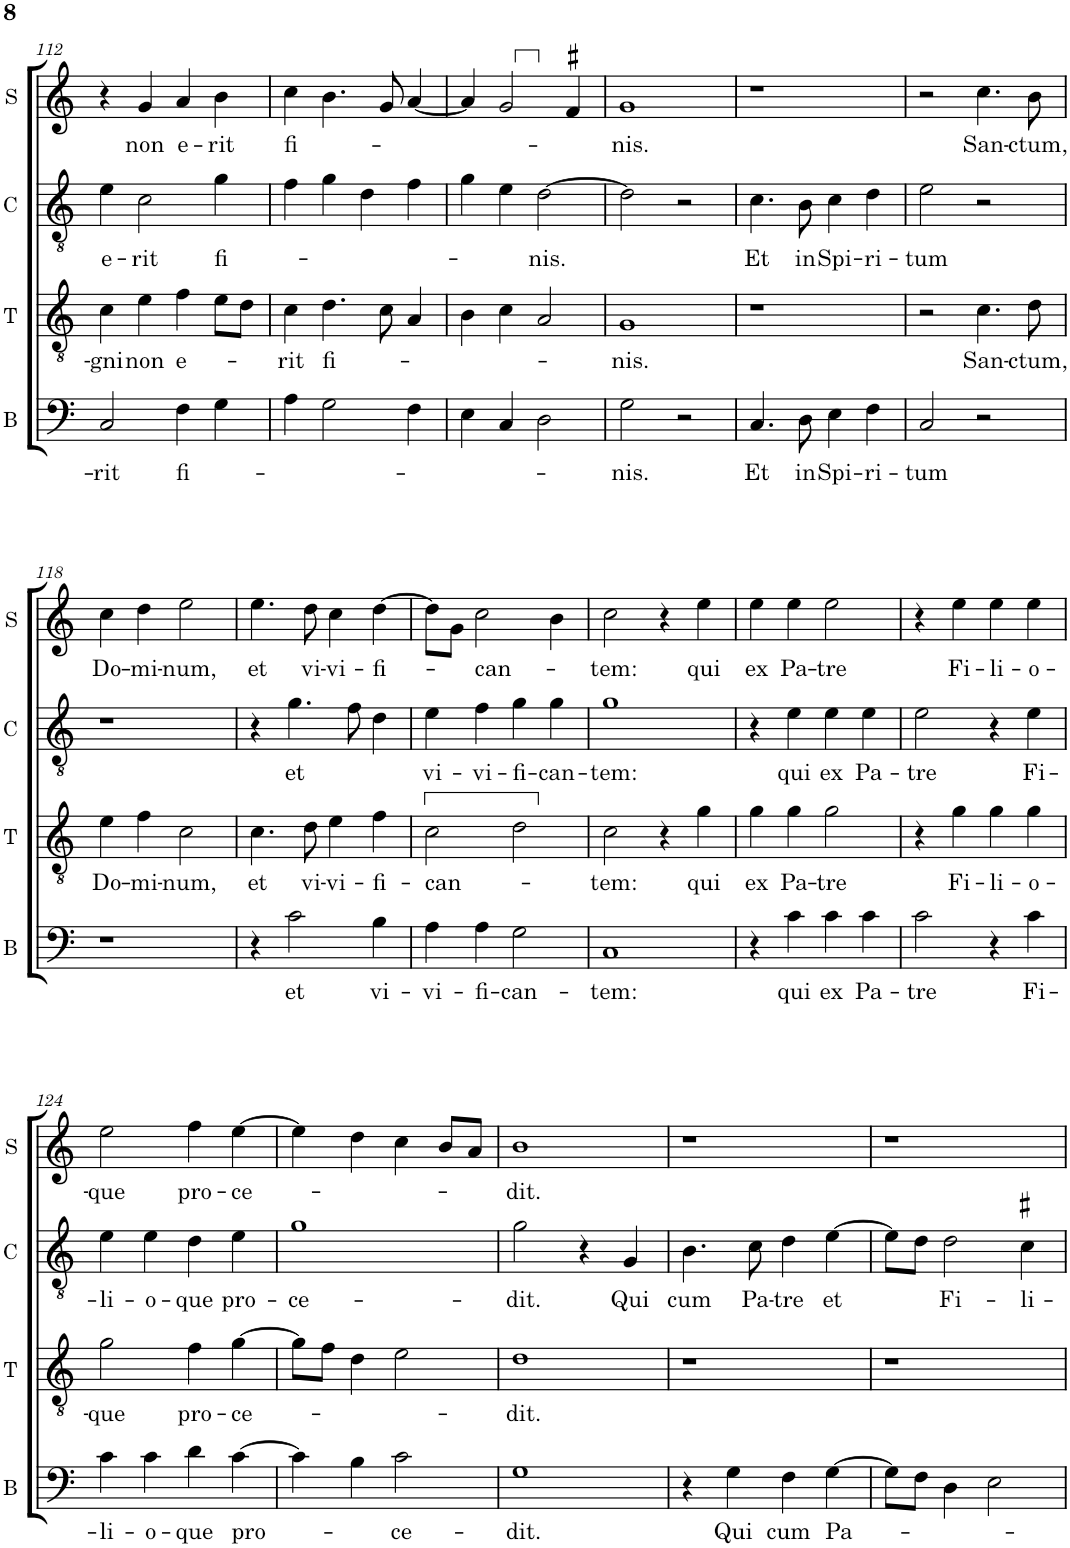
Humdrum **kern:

**kern	**text	**kern	**text	**kern	**text	**kern	**text
*part4	*part4	*part3	*part3	*part2	*part2	*part1	*part1
*staff4	*staff4	*staff3	*staff3	*staff2	*staff2	*staff1	*staff1
*I"B	*	*I"T	*	*I"C	*	*I"S	*
*I'B	*	*I'T	*	*I'C	*	*I'S	*
!!LO:PB:g=z
*clefF4	*	*clefGv2	*	*clefGv2	*	*clefG2	*
*	*	*	*	*Trd4c7	*	*	*
*k[]	*	*k[]	*	*k[]	*	*k[]	*
*M2/2	*	*M2/2	*	*M2/2	*	*M2/2	*
*met(c|)	*	*met(c|)	*	*met(c|)	*	*met(c|)	*
=112	=112	=112	=112	=112	=112	=112	=112
!	!LO:LY:b	!	!LO:LY:b	!	!LO:LY:b	!	!
2C/	-rit	4c\	-gni	4e\	e-	4r	.
!	!	!	!LO:LY:b	!	!LO:LY:b	!	!LO:LY:b
.	.	4e\	non	2c\	-rit	4g/	non
!	!LO:LY:b	!	!LO:LY:b	!	!	!	!LO:LY:b
4F\	fi-	4f\	e-	.	.	4a/	e-
!	!	!	!	!	!LO:LY:b	!	!LO:LY:b
4G\	.	8e\L	.	4g\	fi-	4b\	-rit
.	.	8d\J	.	.	.	.	.
=113	=113	=113	=113	=113	=113	=113	=113
!	!	!	!LO:LY:b	!	!	!	!LO:LY:b
4A\	.	4c\	-rit	4f\	.	4cc\	fi-
!	!	!	!LO:LY:b	!	!	!	!
2G\	.	4.d\	fi-	4g\	.	4.b\	.
.	.	.	.	4d\	.	.	.
.	.	8c\	.	.	.	8g/	.
4F\	.	4A/	.	4f\	.	[4a/	.
=114	=114	=114	=114	=114	=114	=114	=114
4E\	.	4B\	.	4g\	.	4a/]	.
4C/	.	4c\	.	4e\	.	2g/	.
!	!	!	!	!	!LO:LY:b	!	!
2D\	.	2A/	.	[2d\	-nis.	.	.
.	.	.	.	.	.	4f#X/	.
=115	=115	=115	=115	=115	=115	=115	=115
!	!LO:LY:b	!	!LO:LY:b	!	!	!	!LO:LY:b
2G\	-nis.	1G	nis.	2d\]	.	1g	-nis.
2r	.	.	.	2r	.	.	.
=116	=116	=116	=116	=116	=116	=116	=116
!	!LO:LY:b	!	!	!	!LO:LY:b	!	!
4.C/	Et	1r	.	4.c\	Et	1r	.
!	!LO:LY:b	!	!	!	!LO:LY:b	!	!
8D\	in	.	.	8B\	in	.	.
!	!LO:LY:b	!	!	!	!LO:LY:b	!	!
4E\	Spi-	.	.	4c\	Spi-	.	.
!	!LO:LY:b	!	!	!	!LO:LY:b	!	!
4F\	-ri-	.	.	4d\	-ri-	.	.
=117	=117	=117	=117	=117	=117	=117	=117
!	!LO:LY:b	!	!	!	!LO:LY:b	!	!
2C/	-tum	2r	.	2e\	-tum	2r	.
!	!	!	!LO:LY:b	!	!	!	!LO:LY:b
2r	.	4.c\	San-	2r	.	4.cc\	San-
!	!	!	!LO:LY:b	!	!	!	!LO:LY:b
.	.	8d\	-ctum,	.	.	8b\	-ctum,
!!LO:LB:g=z
=118	=118	=118	=118	=118	=118	=118	=118
!	!	!	!LO:LY:b	!	!	!	!LO:LY:b
1r	.	4e\	Do-	1r	.	4cc\	Do-
!	!	!	!LO:LY:b	!	!	!	!LO:LY:b
.	.	4f\	-mi-	.	.	4dd\	-mi-
!	!	!	!LO:LY:b	!	!	!	!LO:LY:b
.	.	2c\	-num,	.	.	2ee\	-num,
=119	=119	=119	=119	=119	=119	=119	=119
!	!	!	!LO:LY:b	!	!	!	!LO:LY:b
4r	.	4.c\	et	4r	.	4.ee\	et
!	!LO:LY:b	!	!	!	!LO:LY:b	!	!
2c\	et	.	.	4.g\	et	.	.
!	!	!	!LO:LY:b	!	!	!	!LO:LY:b
.	.	8d\	vi-	.	.	8dd\	vi-
!	!	!	!LO:LY:b	!	!	!	!LO:LY:b
.	.	4e\	-vi-	.	.	4cc\	-vi-
.	.	.	.	8f\	.	.	.
!	!LO:LY:b	!	!LO:LY:b	!	!	!	!LO:LY:b
4B\	vi-	4f\	-fi-	4d\	.	[4dd\	-fi-
=120	=120	=120	=120	=120	=120	=120	=120
!	!LO:LY:b	!	!LO:LY:b	!	!LO:LY:b	!	!
4A\	-vi-	2c\	-can-	4e\	vi-	8dd\L]	.
.	.	.	.	.	.	8g\J	.
!	!LO:LY:b	!	!	!	!LO:LY:b	!	!LO:LY:b
4A\	-fi-	.	.	4f\	-vi-	2cc\	-can-
!	!LO:LY:b	!	!	!	!LO:LY:b	!	!
2G\	-can-	2d\	.	4g\	-fi-	.	.
!	!	!	!	!	!LO:LY:b	!	!
.	.	.	.	4g\	-can-	4b\	.
=121	=121	=121	=121	=121	=121	=121	=121
!	!LO:LY:b	!	!LO:LY:b	!	!LO:LY:b	!	!LO:LY:b
1C	-tem:	2c\	-tem:	1g	-tem:	2cc\	-tem:
.	.	4r	.	.	.	4r	.
!	!	!	!LO:LY:b	!	!	!	!LO:LY:b
.	.	4g\	qui	.	.	4ee\	qui
=122	=122	=122	=122	=122	=122	=122	=122
!	!	!	!LO:LY:b	!	!	!	!LO:LY:b
4r	.	4g\	ex	4r	.	4ee\	ex
!	!LO:LY:b	!	!LO:LY:b	!	!LO:LY:b	!	!LO:LY:b
4c\	qui	4g\	Pa-	4e\	qui	4ee\	Pa-
!	!LO:LY:b	!	!LO:LY:b	!	!LO:LY:b	!	!LO:LY:b
4c\	ex	2g\	-tre	4e\	ex	2ee\	-tre
!	!LO:LY:b	!	!	!	!LO:LY:b	!	!
4c\	Pa-	.	.	4e\	Pa-	.	.
=123	=123	=123	=123	=123	=123	=123	=123
!	!LO:LY:b	!	!	!	!LO:LY:b	!	!
2c\	-tre	4r	.	2e\	-tre	4r	.
!	!	!	!LO:LY:b	!	!	!	!LO:LY:b
.	.	4g\	Fi-	.	.	4ee\	Fi-
!	!	!	!LO:LY:b	!	!	!	!LO:LY:b
4r	.	4g\	-li-	4r	.	4ee\	-li-
!	!LO:LY:b	!	!LO:LY:b	!	!LO:LY:b	!	!LO:LY:b
4c\	Fi-	4g\	-o-	4e\	Fi-	4ee\	-o-
!!LO:LB:g=z
=124	=124	=124	=124	=124	=124	=124	=124
!	!LO:LY:b	!	!LO:LY:b	!	!LO:LY:b	!	!LO:LY:b
4c\	-li-	2g\	-que	4e\	-li-	2ee\	-que
!	!LO:LY:b	!	!	!	!LO:LY:b	!	!
4c\	-o-	.	.	4e\	-o-	.	.
!	!LO:LY:b	!	!LO:LY:b	!	!LO:LY:b	!	!LO:LY:b
4d\	-que	4f\	pro-	4d\	-que	4ff\	pro-
!	!LO:LY:b	!	!LO:LY:b	!	!LO:LY:b	!	!LO:LY:b
[4c\	pro-	[4g\	-ce-	4e\	pro-	[4ee\	-ce-
=125	=125	=125	=125	=125	=125	=125	=125
!	!	!	!	!	!LO:LY:b	!	!
4c\]	.	8g\L]	.	1g	-ce-	4ee\]	.
.	.	8f\J	.	.	.	.	.
4B\	.	4d\	.	.	.	4dd\	.
!	!LO:LY:b	!	!	!	!	!	!
2c\	-ce-	2e\	.	.	.	4cc\	.
.	.	.	.	.	.	8b/L	.
.	.	.	.	.	.	8a/J	.
=126	=126	=126	=126	=126	=126	=126	=126
!	!LO:LY:b	!	!LO:LY:b	!	!LO:LY:b	!	!LO:LY:b
1G	-dit.	1d	-dit.	2g\	-dit.	1b	-dit.
.	.	.	.	4r	.	.	.
!	!	!	!	!	!LO:LY:b	!	!
.	.	.	.	4G/	Qui	.	.
=127	=127	=127	=127	=127	=127	=127	=127
!	!	!	!	!	!LO:LY:b	!	!
4r	.	1r	.	4.B\	cum	1r	.
!	!LO:LY:b	!	!	!	!	!	!
4G\	Qui	.	.	.	.	.	.
!	!	!	!	!	!LO:LY:b	!	!
.	.	.	.	8c\	Pa-	.	.
!	!LO:LY:b	!	!	!	!LO:LY:b	!	!
4F\	cum	.	.	4d\	-tre	.	.
!	!LO:LY:b	!	!	!	!LO:LY:b	!	!
[4G\	Pa-	.	.	[4e\	et	.	.
=128	=128	=128	=128	=128	=128	=128	=128
8G\L]	.	1r	.	8e\L]	.	1r	.
8F\J	.	.	.	8d\J	.	.	.
!	!	!	!	!	!LO:LY:b	!	!
4D\	.	.	.	2d\	Fi-	.	.
2E\	.	.	.	.	.	.	.
!	!	!	!	!	!LO:LY:b	!	!
.	.	.	.	4c#X\	-li-	.	.
=	=	=	=	=	=	=	=
*-	*-	*-	*-	*-	*-	*-	*-
